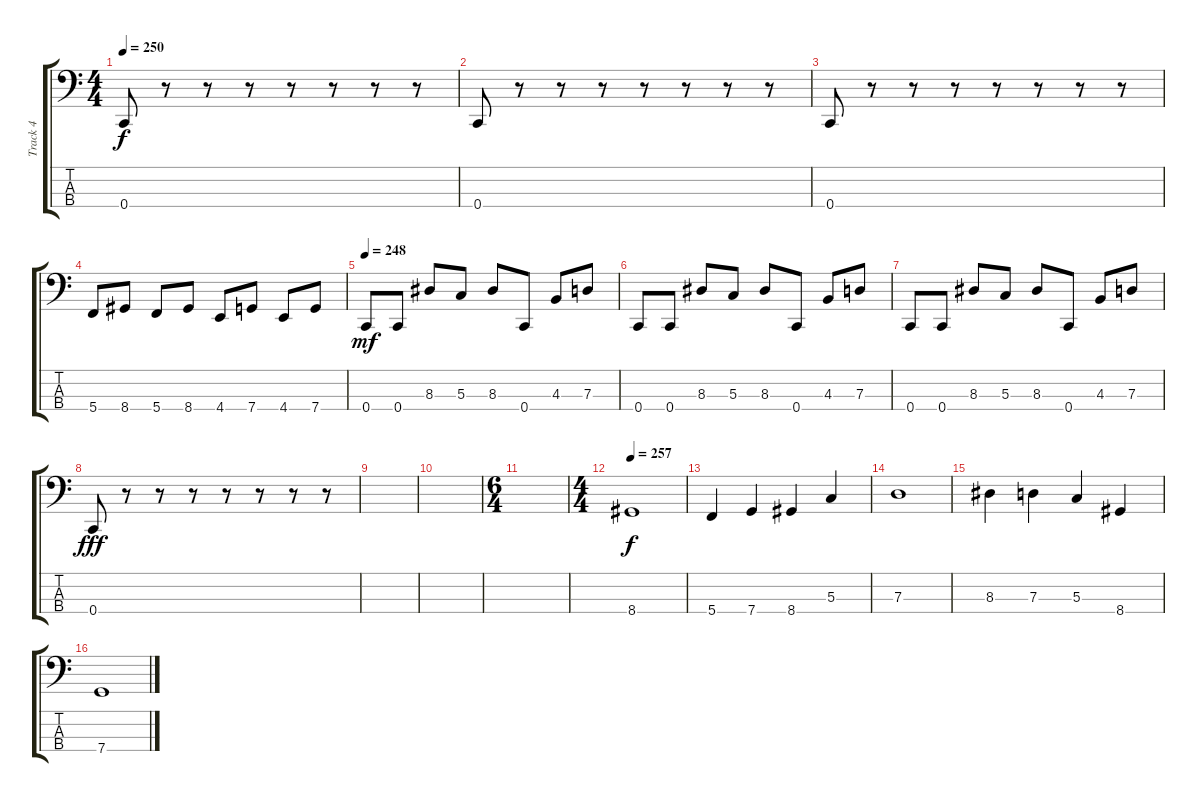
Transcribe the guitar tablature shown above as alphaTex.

\track ("Track 4" "Track 4") {instrument electricbasspick}
\staff {score tabs}
\tuning (F2 C2 G1 C1) {hide}
\ts (4 4)
\tempo 250
\clef f4
\ks c
0.4.8{dy f} r.8 r.8 r.8 r.8 r.8 r.8 r.8 |
0.4.8 r.8 r.8 r.8 r.8 r.8 r.8 r.8 |
0.4.8 r.8 r.8 r.8 r.8 r.8 r.8 r.8 |
5.4.8 8.4.8 5.4.8 8.4.8 4.4.8 7.4.8 4.4.8 7.4.8 |
\tempo 248
0.4.8{dy mf} 0.4.8 8.3.8 5.3.8 8.3.8 0.4.8 4.3.8 7.3.8 |
0.4.8 0.4.8 8.3.8 5.3.8 8.3.8 0.4.8 4.3.8 7.3.8 |
0.4.8 0.4.8 8.3.8 5.3.8 8.3.8 0.4.8 4.3.8 7.3.8 |
0.4.8{dy fff} r.8 r.8 r.8 r.8 r.8 r.8 r.8 |
|
|
\ts (6 4)
|
\ts (4 4)
\tempo 257
8.4.1{dy f} |
5.4.4 7.4.4 8.4.4 5.3.4 |
7.3.1 |
8.3.4 7.3.4 5.3.4 8.4.4 |
7.4.1
